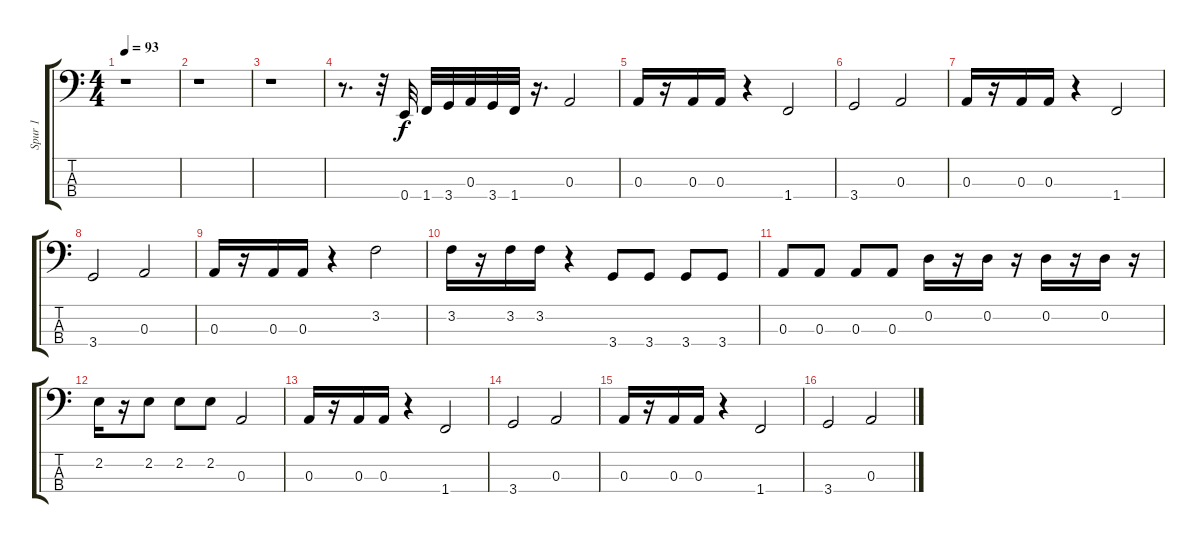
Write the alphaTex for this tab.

\track ("Spur 1" "Spur 1") {instrument electricbassfinger}
\staff {score tabs}
\tuning (G2 D2 A1 E1) {hide}
\ts (4 4)
\tempo 93
\clef f4
\ks c
r.1{dy f} |
r.1 |
r.1 |
r.8{d} r.32 0.4.32 1.4.32 3.4.32 0.3.32 3.4.32 1.4.32 r.16{d} 0.3.2 |
0.3.16 r.16 0.3.16 0.3.16 r.4 1.4.2 |
3.4.2 0.3.2 |
0.3.16 r.16 0.3.16 0.3.16 r.4 1.4.2 |
3.4.2 0.3.2 |
0.3.16 r.16 0.3.16 0.3.16 r.4 3.2.2 |
3.2.16 r.16 3.2.16 3.2.16 r.4 3.4.8 3.4.8 3.4.8 3.4.8 |
0.3.8 0.3.8 0.3.8 0.3.8 0.2.16 r.16 0.2.16 r.16 0.2.16 r.16 0.2.16 r.16 |
2.2.16 r.16 2.2.8 2.2.8 2.2.8 0.3.2 |
0.3.16 r.16 0.3.16 0.3.16 r.4 1.4.2 |
3.4.2 0.3.2 |
0.3.16 r.16 0.3.16 0.3.16 r.4 1.4.2 |
3.4.2 0.3.2
